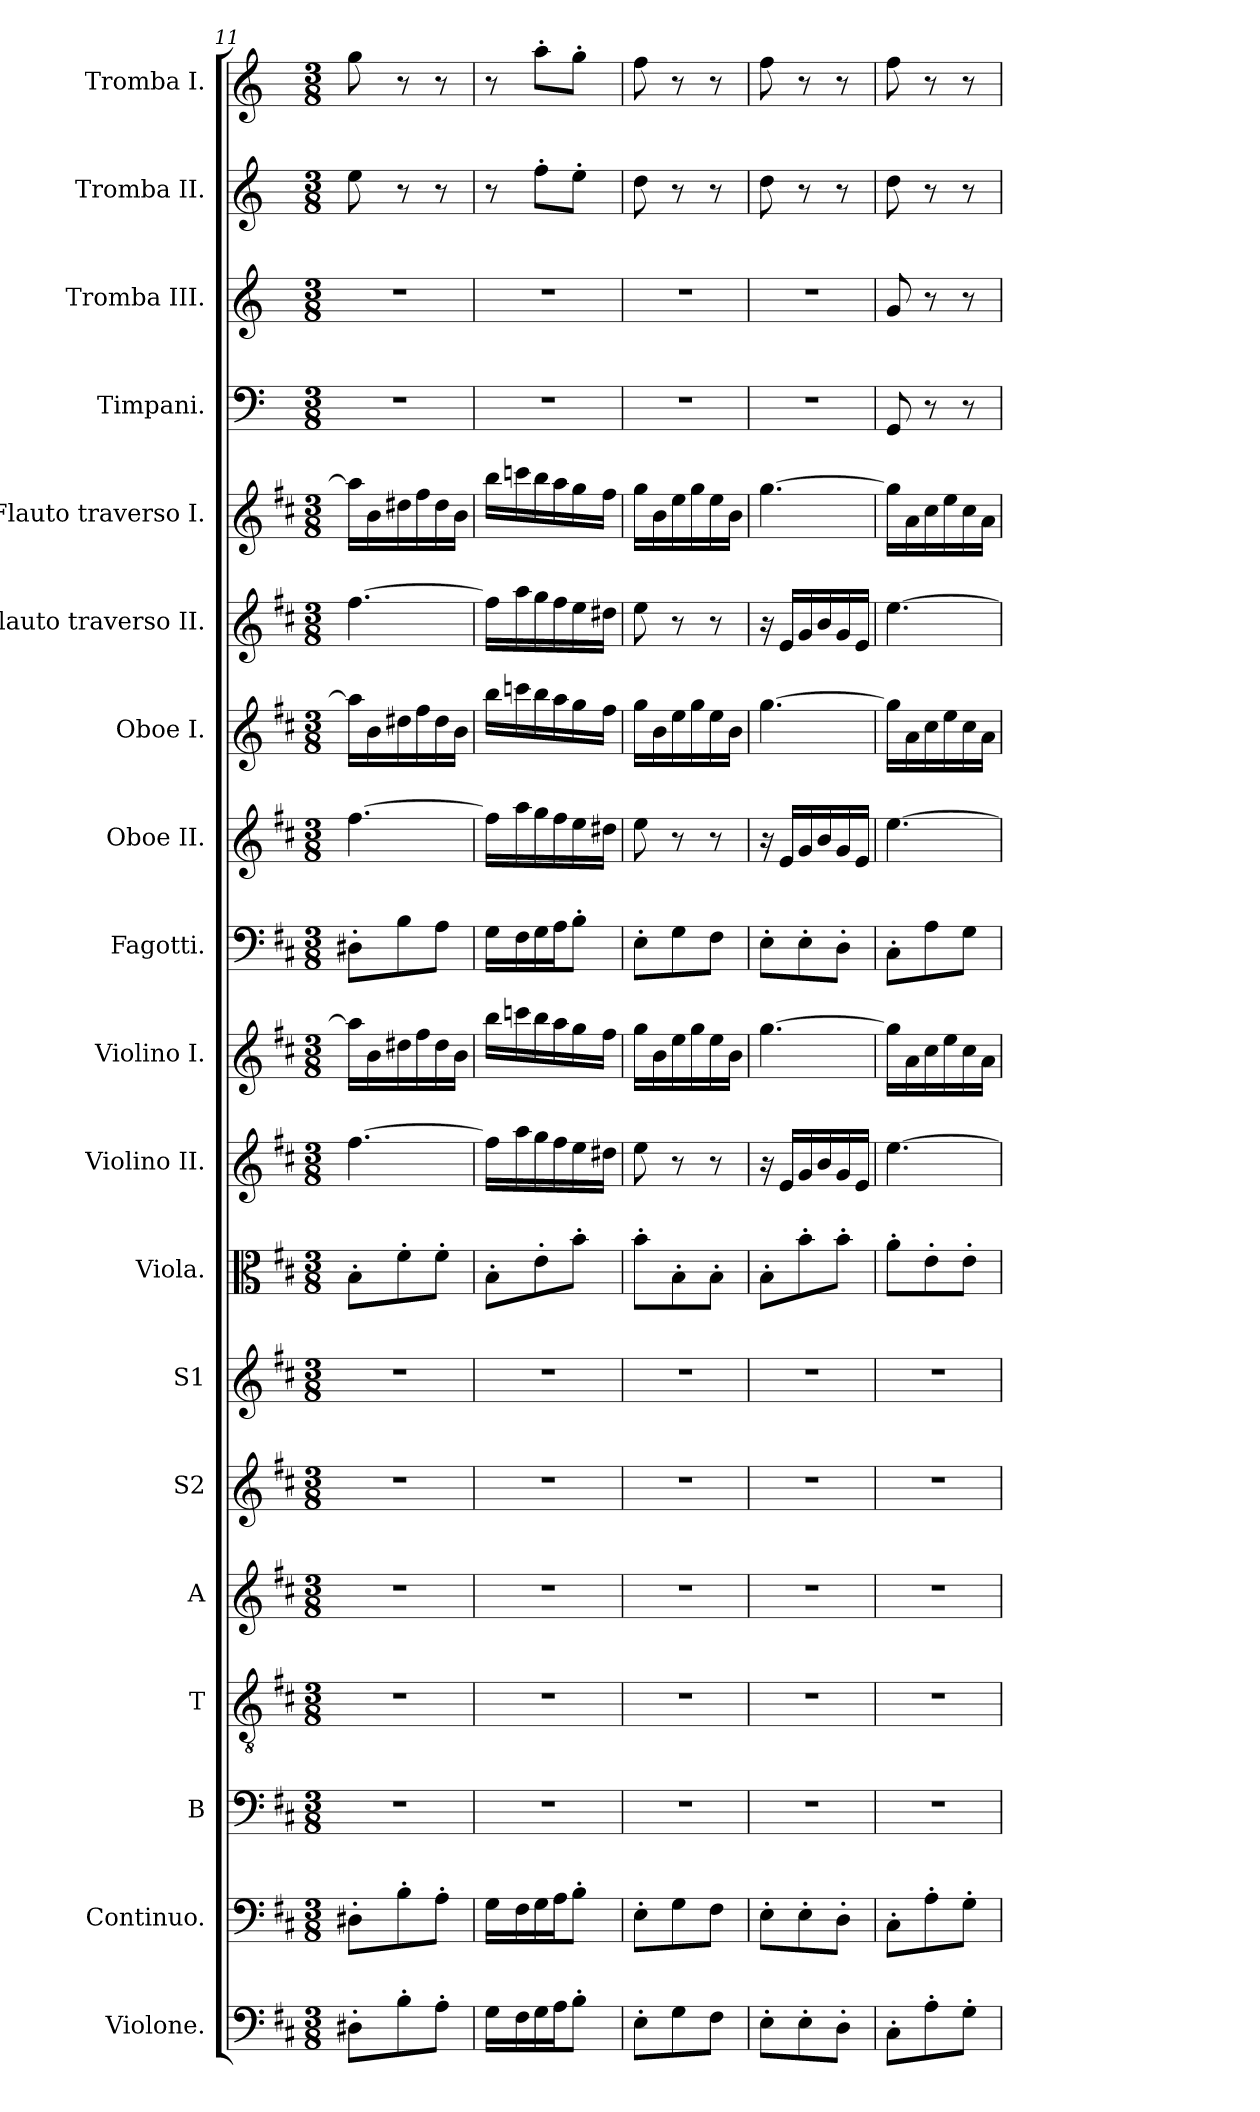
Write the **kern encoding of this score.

**kern	**kern	**kern	**kern	**kern	**kern	**kern	**kern	**kern	**kern	**kern	**kern	**kern	**kern	**kern	**kern	**kern	**kern	**kern
*part19	*part18	*part17	*part16	*part15	*part14	*part13	*part12	*part11	*part10	*part9	*part8	*part7	*part6	*part5	*part4	*part3	*part2	*part1
*staff19	*staff18	*staff17	*staff16	*staff15	*staff14	*staff13	*staff12	*staff11	*staff10	*staff9	*staff8	*staff7	*staff6	*staff5	*staff4	*staff3	*staff2	*staff1
*I"Violone.	*I"Continuo.	*I"B	*I"T	*I"A	*I"S2	*I"S1	*I"Viola.	*I"Violino II.	*I"Violino I.	*I"Fagotti.	*I"Oboe II.	*I"Oboe I.	*I"Flauto traverso II.	*I"Flauto traverso I.	*I"Timpani.	*I"Tromba III.	*I"Tromba II.	*I"Tromba I.
*	*	*I'B	*I'T	*I'A	*I'S2	*I'S1	*	*	*	*	*I'Ob	*I'Ob	*I'Fl	*I'Fl	*I'Timp	*	*	*
*clefF4	*clefF4	*clefF4	*clefGv2	*clefG2	*clefG2	*clefG2	*clefC3	*clefG2	*clefG2	*clefF4	*clefG2	*clefG2	*clefG2	*clefG2	*clefF4	*clefG2	*clefG2	*clefG2
*ITrd7c12	*	*	*	*	*	*	*	*	*	*	*	*	*	*	*ITrd-1c-2	*ITrd-1c-2	*ITrd-1c-2	*ITrd-1c-2
*k[f#c#]	*k[f#c#]	*k[f#c#]	*k[f#c#]	*k[f#c#]	*k[f#c#]	*k[f#c#]	*k[f#c#]	*k[f#c#]	*k[f#c#]	*k[f#c#]	*k[f#c#]	*k[f#c#]	*k[f#c#]	*k[f#c#]	*k[f#c#]	*k[f#c#]	*k[f#c#]	*k[f#c#]
*M3/8	*M3/8	*M3/8	*M3/8	*M3/8	*M3/8	*M3/8	*M3/8	*M3/8	*M3/8	*M3/8	*M3/8	*M3/8	*M3/8	*M3/8	*M3/8	*M3/8	*M3/8	*M3/8
=11	=11	=11	=11	=11	=11	=11	=11	=11	=11	=11	=11	=11	=11	=11	=11	=11	=11	=11
8DD#X'\L	8D#X'\L	4.r	4.r	4.r	4.r	4.r	8B'\L	[4.ff#\	16aa\LL]	8D#X'\L	[4.ff#\	16aa\LL]	[4.ff#\	16aa\LL]	4.r	4.r	8ff#\	8aa\
.	.	.	.	.	.	.	.	.	16b\	.	.	16b\	.	16b\	.	.	.	.
8BB'\	8B'\	.	.	.	.	.	8f#'\	.	16dd#X\	8B\	.	16dd#X\	.	16dd#X\	.	.	8r	8r
.	.	.	.	.	.	.	.	.	16ff#\	.	.	16ff#\	.	16ff#\	.	.	.	.
8AA'\J	8A'\J	.	.	.	.	.	8f#'\J	.	16dd#\	8A\J	.	16dd#\	.	16dd#\	.	.	8r	8r
.	.	.	.	.	.	.	.	.	16b\JJ	.	.	16b\JJ	.	16b\JJ	.	.	.	.
=12	=12	=12	=12	=12	=12	=12	=12	=12	=12	=12	=12	=12	=12	=12	=12	=12	=12	=12
16GG\LL	16G\LL	4.r	4.r	4.r	4.r	4.r	8B'\L	16ff#\LL]	16bb\LL	16G\LL	16ff#\LL]	16bb\LL	16ff#\LL]	16bb\LL	4.r	4.r	8r	8r
16FF#\	16F#\	.	.	.	.	.	.	16aa\	16cccn\	16F#\	16aa\	16cccn\	16aa\	16cccn\	.	.	.	.
16GG\	16G\	.	.	.	.	.	8e'\	16gg\	16bb\	16G\	16gg\	16bb\	16gg\	16bb\	.	.	8gg'\L	8bb'\L
16AA\J	16A\J	.	.	.	.	.	.	16ff#\	16aa\	16A\J	16ff#\	16aa\	16ff#\	16aa\	.	.	.	.
8BB'\J	8B'\J	.	.	.	.	.	8b'\J	16ee\	16gg\	8B'\J	16ee\	16gg\	16ee\	16gg\	.	.	8ff#'\J	8aa'\J
.	.	.	.	.	.	.	.	16dd#X\JJ	16ff#\JJ	.	16dd#X\JJ	16ff#\JJ	16dd#X\JJ	16ff#\JJ	.	.	.	.
=13	=13	=13	=13	=13	=13	=13	=13	=13	=13	=13	=13	=13	=13	=13	=13	=13	=13	=13
8EE'\L	8E'\L	4.r	4.r	4.r	4.r	4.r	8b'\L	8ee\	16gg\LL	8E'\L	8ee\	16gg\LL	8ee\	16gg\LL	4.r	4.r	8ee\	8gg\
.	.	.	.	.	.	.	.	.	16b\	.	.	16b\	.	16b\	.	.	.	.
8GG\	8G\	.	.	.	.	.	8B'\	8r	16ee\	8G\	8r	16ee\	8r	16ee\	.	.	8r	8r
.	.	.	.	.	.	.	.	.	16gg\	.	.	16gg\	.	16gg\	.	.	.	.
8FF#\J	8F#\J	.	.	.	.	.	8B'\J	8r	16ee\	8F#\J	8r	16ee\	8r	16ee\	.	.	8r	8r
.	.	.	.	.	.	.	.	.	16b\JJ	.	.	16b\JJ	.	16b\JJ	.	.	.	.
=14	=14	=14	=14	=14	=14	=14	=14	=14	=14	=14	=14	=14	=14	=14	=14	=14	=14	=14
8EE'\L	8E'\L	4.r	4.r	4.r	4.r	4.r	8B'\L	16r	[4.gg\	8E'\L	16r	[4.gg\	16r	[4.gg\	4.r	4.r	8ee\	8gg\
.	.	.	.	.	.	.	.	16e/LL	.	.	16e/LL	.	16e/LL	.	.	.	.	.
8EE'\	8E'\	.	.	.	.	.	8b'\	16g/	.	8E'\	16g/	.	16g/	.	.	.	8r	8r
.	.	.	.	.	.	.	.	16b/	.	.	16b/	.	16b/	.	.	.	.	.
8DD'\J	8D'\J	.	.	.	.	.	8b'\J	16g/	.	8D'\J	16g/	.	16g/	.	.	.	8r	8r
.	.	.	.	.	.	.	.	16e/JJ	.	.	16e/JJ	.	16e/JJ	.	.	.	.	.
=15	=15	=15	=15	=15	=15	=15	=15	=15	=15	=15	=15	=15	=15	=15	=15	=15	=15	=15
8CC#'\L	8C#'\L	4.r	4.r	4.r	4.r	4.r	8a'\L	[4.ee\	16gg\LL]	8C#'\L	[4.ee\	16gg\LL]	[4.ee\	16gg\LL]	8AA/	8a/	8ee\	8gg\
.	.	.	.	.	.	.	.	.	16a\	.	.	16a\	.	16a\	.	.	.	.
8AA'\	8A'\	.	.	.	.	.	8e'\	.	16cc#\	8A\	.	16cc#\	.	16cc#\	8r	8r	8r	8r
.	.	.	.	.	.	.	.	.	16ee\	.	.	16ee\	.	16ee\	.	.	.	.
8GG'\J	8G'\J	.	.	.	.	.	8e'\J	.	16cc#\	8G\J	.	16cc#\	.	16cc#\	8r	8r	8r	8r
.	.	.	.	.	.	.	.	.	16a\JJ	.	.	16a\JJ	.	16a\JJ	.	.	.	.
=	=	=	=	=	=	=	=	=	=	=	=	=	=	=	=	=	=	=
*-	*-	*-	*-	*-	*-	*-	*-	*-	*-	*-	*-	*-	*-	*-	*-	*-	*-	*-
